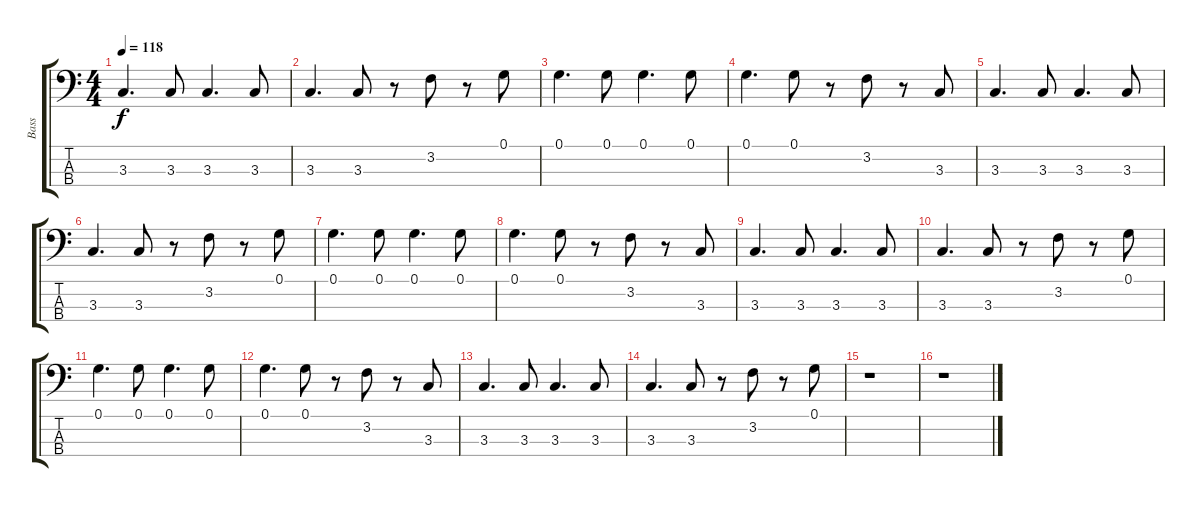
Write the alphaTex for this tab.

\track ("Bass" "Bass") {instrument electricbasspick}
\staff {score tabs}
\tuning (G2 D2 A1 E1) {hide}
\ts (4 4)
\tempo 118
\clef f4
\ks c
3.3.4{d dy f} 3.3.8 3.3.4{d} 3.3.8 |
3.3.4{d} 3.3.8 r.8 3.2.8 r.8 0.1.8 |
0.1.4{d} 0.1.8 0.1.4{d} 0.1.8 |
0.1.4{d} 0.1.8 r.8 3.2.8 r.8 3.3.8 |
3.3.4{d} 3.3.8 3.3.4{d} 3.3.8 |
3.3.4{d} 3.3.8 r.8 3.2.8 r.8 0.1.8 |
0.1.4{d} 0.1.8 0.1.4{d} 0.1.8 |
0.1.4{d} 0.1.8 r.8 3.2.8 r.8 3.3.8 |
3.3.4{d} 3.3.8 3.3.4{d} 3.3.8 |
3.3.4{d} 3.3.8 r.8 3.2.8 r.8 0.1.8 |
0.1.4{d} 0.1.8 0.1.4{d} 0.1.8 |
0.1.4{d} 0.1.8 r.8 3.2.8 r.8 3.3.8 |
3.3.4{d} 3.3.8 3.3.4{d} 3.3.8 |
3.3.4{d} 3.3.8 r.8 3.2.8 r.8 0.1.8 |
r.1 |
r.1
